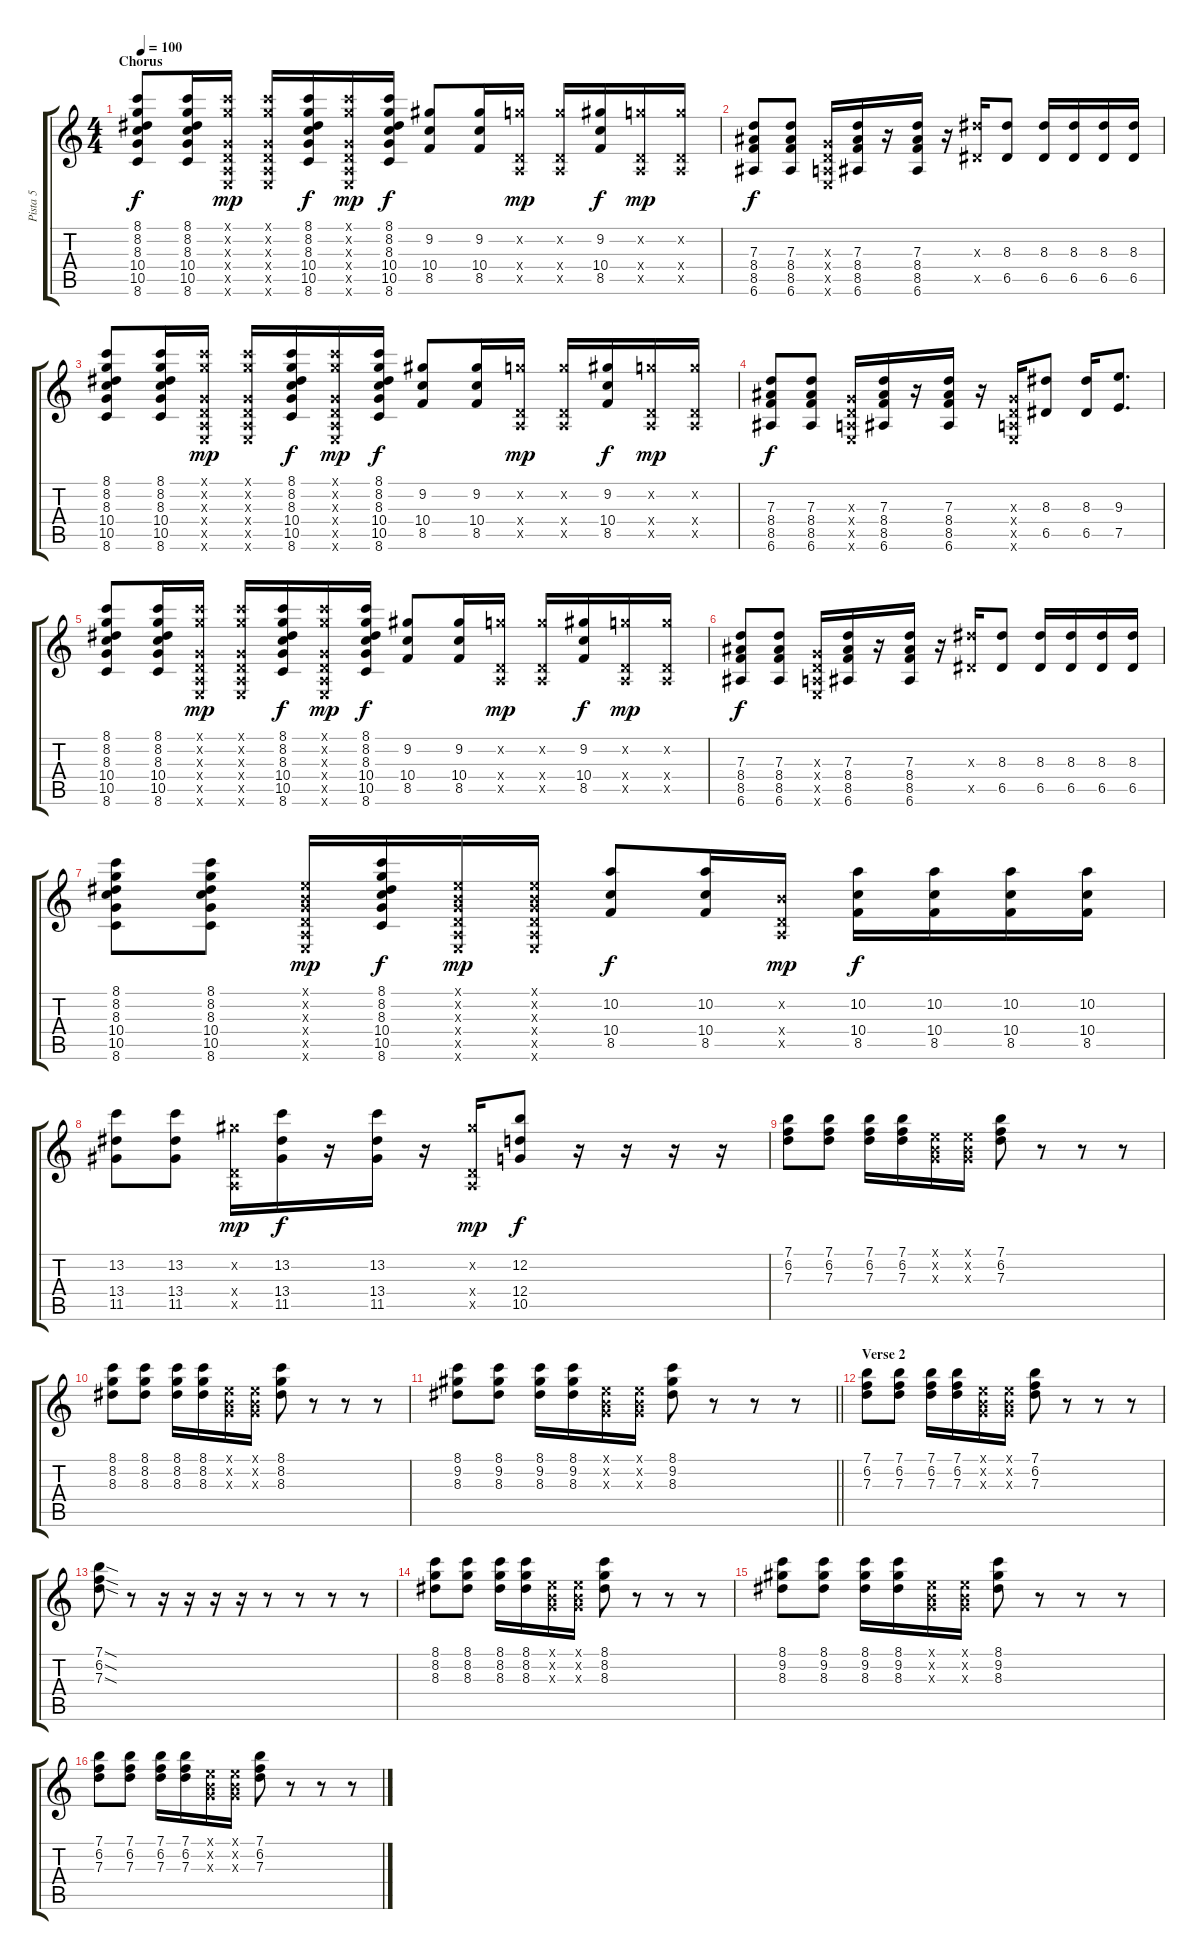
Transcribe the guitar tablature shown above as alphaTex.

\track ("Pista 5" "Pista 5") {instrument distortionguitar}
\staff {score tabs}
\tuning (E4 B3 G3 D3 A2 E2) {hide}
\ts (4 4)
\section ("" "Chorus")
\tempo 100
\clef g2
\ks c
(8.1 8.2 8.3 10.4 10.5 8.6).8{dy f} (8.1 8.2 8.3 10.4 10.5 8.6).16 (8.1{x} 8.2{x} 0.3{x} 0.4{x} 0.5{x} 0.6{x}).16{dy mp} (8.1{x} 8.2{x} 0.3{x} 0.4{x} 0.5{x} 0.6{x}).16 (8.1 8.2 8.3 10.4 10.5 8.6).16{dy f} (8.1{x} 8.2{x} 0.3{x} 0.4{x} 0.5{x} 0.6{x}).16{dy mp} (8.1 8.2 8.3 10.4 10.5 8.6).16{dy f} (9.2 10.4 8.5).8 (9.2 10.4 8.5).16 (8.2{x} 0.4{x} 0.5{x}).16{dy mp} (8.2{x} 0.4{x} 0.5{x}).16 (9.2 10.4 8.5).16{dy f} (8.2{x} 0.4{x} 0.5{x}).16{dy mp} (8.2{x} 0.4{x} 0.5{x}).16 |
(7.3 8.4 8.5 6.6).8{dy f} (7.3 8.4 8.5 6.6).8 (0.3{x} 0.4{x} 0.5{x} 0.6{x}).16 (7.3 8.4 8.5 6.6).16 r.16 (7.3 8.4 8.5 6.6).16 r.16 (8.3{x} 6.5{x}).16 (8.3 6.5).8 (8.3 6.5).16 (8.3 6.5).16 (8.3 6.5).16 (8.3 6.5).16 |
(8.1 8.2 8.3 10.4 10.5 8.6).8 (8.1 8.2 8.3 10.4 10.5 8.6).16 (8.1{x} 8.2{x} 0.3{x} 0.4{x} 0.5{x} 0.6{x}).16{dy mp} (8.1{x} 8.2{x} 0.3{x} 0.4{x} 0.5{x} 0.6{x}).16 (8.1 8.2 8.3 10.4 10.5 8.6).16{dy f} (8.1{x} 8.2{x} 0.3{x} 0.4{x} 0.5{x} 0.6{x}).16{dy mp} (8.1 8.2 8.3 10.4 10.5 8.6).16{dy f} (9.2 10.4 8.5).8 (9.2 10.4 8.5).16 (8.2{x} 0.4{x} 0.5{x}).16{dy mp} (8.2{x} 0.4{x} 0.5{x}).16 (9.2 10.4 8.5).16{dy f} (8.2{x} 0.4{x} 0.5{x}).16{dy mp} (8.2{x} 0.4{x} 0.5{x}).16 |
(7.3 8.4 8.5 6.6).8{dy f} (7.3 8.4 8.5 6.6).8 (0.3{x} 0.4{x} 0.5{x} 0.6{x}).16 (7.3 8.4 8.5 6.6).16 r.16 (7.3 8.4 8.5 6.6).16 r.16 (0.3{x} 0.4{x} 0.5{x} 0.6{x}).16 (8.3 6.5).8 (8.3 6.5).16 (9.3 7.5).8{d} |
(8.1 8.2 8.3 10.4 10.5 8.6).8 (8.1 8.2 8.3 10.4 10.5 8.6).16 (8.1{x} 8.2{x} 0.3{x} 0.4{x} 0.5{x} 0.6{x}).16{dy mp} (8.1{x} 8.2{x} 0.3{x} 0.4{x} 0.5{x} 0.6{x}).16 (8.1 8.2 8.3 10.4 10.5 8.6).16{dy f} (8.1{x} 8.2{x} 0.3{x} 0.4{x} 0.5{x} 0.6{x}).16{dy mp} (8.1 8.2 8.3 10.4 10.5 8.6).16{dy f} (9.2 10.4 8.5).8 (9.2 10.4 8.5).16 (8.2{x} 0.4{x} 0.5{x}).16{dy mp} (8.2{x} 0.4{x} 0.5{x}).16 (9.2 10.4 8.5).16{dy f} (8.2{x} 0.4{x} 0.5{x}).16{dy mp} (8.2{x} 0.4{x} 0.5{x}).16 |
(7.3 8.4 8.5 6.6).8{dy f} (7.3 8.4 8.5 6.6).8 (0.3{x} 0.4{x} 0.5{x} 0.6{x}).16 (7.3 8.4 8.5 6.6).16 r.16 (7.3 8.4 8.5 6.6).16 r.16 (8.3{x} 6.5{x}).16 (8.3 6.5).8 (8.3 6.5).16 (8.3 6.5).16 (8.3 6.5).16 (8.3 6.5).16 |
(8.1 8.2 8.3 10.4 10.5 8.6).8 (8.1 8.2 8.3 10.4 10.5 8.6).8 (0.1{x} 0.2{x} 0.3{x} 0.4{x} 0.5{x} 0.6{x}).16{dy mp} (8.1 8.2 8.3 10.4 10.5 8.6).16{dy f} (0.1{x} 0.2{x} 0.3{x} 0.4{x} 0.5{x} 0.6{x}).16{dy mp} (0.1{x} 0.2{x} 0.3{x} 0.4{x} 0.5{x} 0.6{x}).16 (10.2 10.4 8.5).8{dy f} (10.2 10.4 8.5).16 (0.2{x} 0.4{x} 0.5{x}).16{dy mp} (10.2 10.4 8.5).16{dy f} (10.2 10.4 8.5).16 (10.2 10.4 8.5).16 (10.2 10.4 8.5).16 |
(13.2 13.4 11.5).8 (13.2 13.4 11.5).8 (9.2{x} 0.4{x} 0.5{x}).16{dy mp} (13.2 13.4 11.5).16{dy f} r.16 (13.2 13.4 11.5).16 r.16 (9.2{x} 0.4{x} 0.5{x}).16{dy mp} (12.2 12.4 10.5).8{dy f} r.16 r.16 r.16 r.16 |
(7.1 6.2 7.3).8 (7.1 6.2 7.3).8 (7.1 6.2 7.3).16 (7.1 6.2 7.3).16 (0.1{x} 0.2{x} 0.3{x}).16 (0.1{x} 0.2{x} 0.3{x}).16 (7.1 6.2 7.3).8 r.8 r.8 r.8 |
(8.1 8.2 8.3).8 (8.1 8.2 8.3).8 (8.1 8.2 8.3).16 (8.1 8.2 8.3).16 (0.1{x} 0.2{x} 0.3{x}).16 (0.1{x} 0.2{x} 0.3{x}).16 (8.1 8.2 8.3).8 r.8 r.8 r.8 |
\barLineRight lightlight
(8.1 9.2 8.3).8 (8.1 9.2 8.3).8 (8.1 9.2 8.3).16 (8.1 9.2 8.3).16 (0.1{x} 0.2{x} 0.3{x}).16 (0.1{x} 0.2{x} 0.3{x}).16 (8.1 9.2 8.3).8 r.8 r.8 r.8 |
\section ("" "Verse 2")
(7.1 6.2 7.3).8 (7.1 6.2 7.3).8 (7.1 6.2 7.3).16 (7.1 6.2 7.3).16 (0.1{x} 0.2{x} 0.3{x}).16 (0.1{x} 0.2{x} 0.3{x}).16 (7.1 6.2 7.3).8 r.8 r.8 r.8 |
(7.1{sod} 6.2{sod} 7.3{sod}).8 r.8 r.16 r.16 r.16 r.16 r.8 r.8 r.8 r.8 |
(8.1 8.2 8.3).8 (8.1 8.2 8.3).8 (8.1 8.2 8.3).16 (8.1 8.2 8.3).16 (0.1{x} 0.2{x} 0.3{x}).16 (0.1{x} 0.2{x} 0.3{x}).16 (8.1 8.2 8.3).8 r.8 r.8 r.8 |
(8.1 9.2 8.3).8 (8.1 9.2 8.3).8 (8.1 9.2 8.3).16 (8.1 9.2 8.3).16 (0.1{x} 0.2{x} 0.3{x}).16 (0.1{x} 0.2{x} 0.3{x}).16 (8.1 9.2 8.3).8 r.8 r.8 r.8 |
(7.1 6.2 7.3).8 (7.1 6.2 7.3).8 (7.1 6.2 7.3).16 (7.1 6.2 7.3).16 (0.1{x} 0.2{x} 0.3{x}).16 (0.1{x} 0.2{x} 0.3{x}).16 (7.1 6.2 7.3).8 r.8 r.8 r.8
